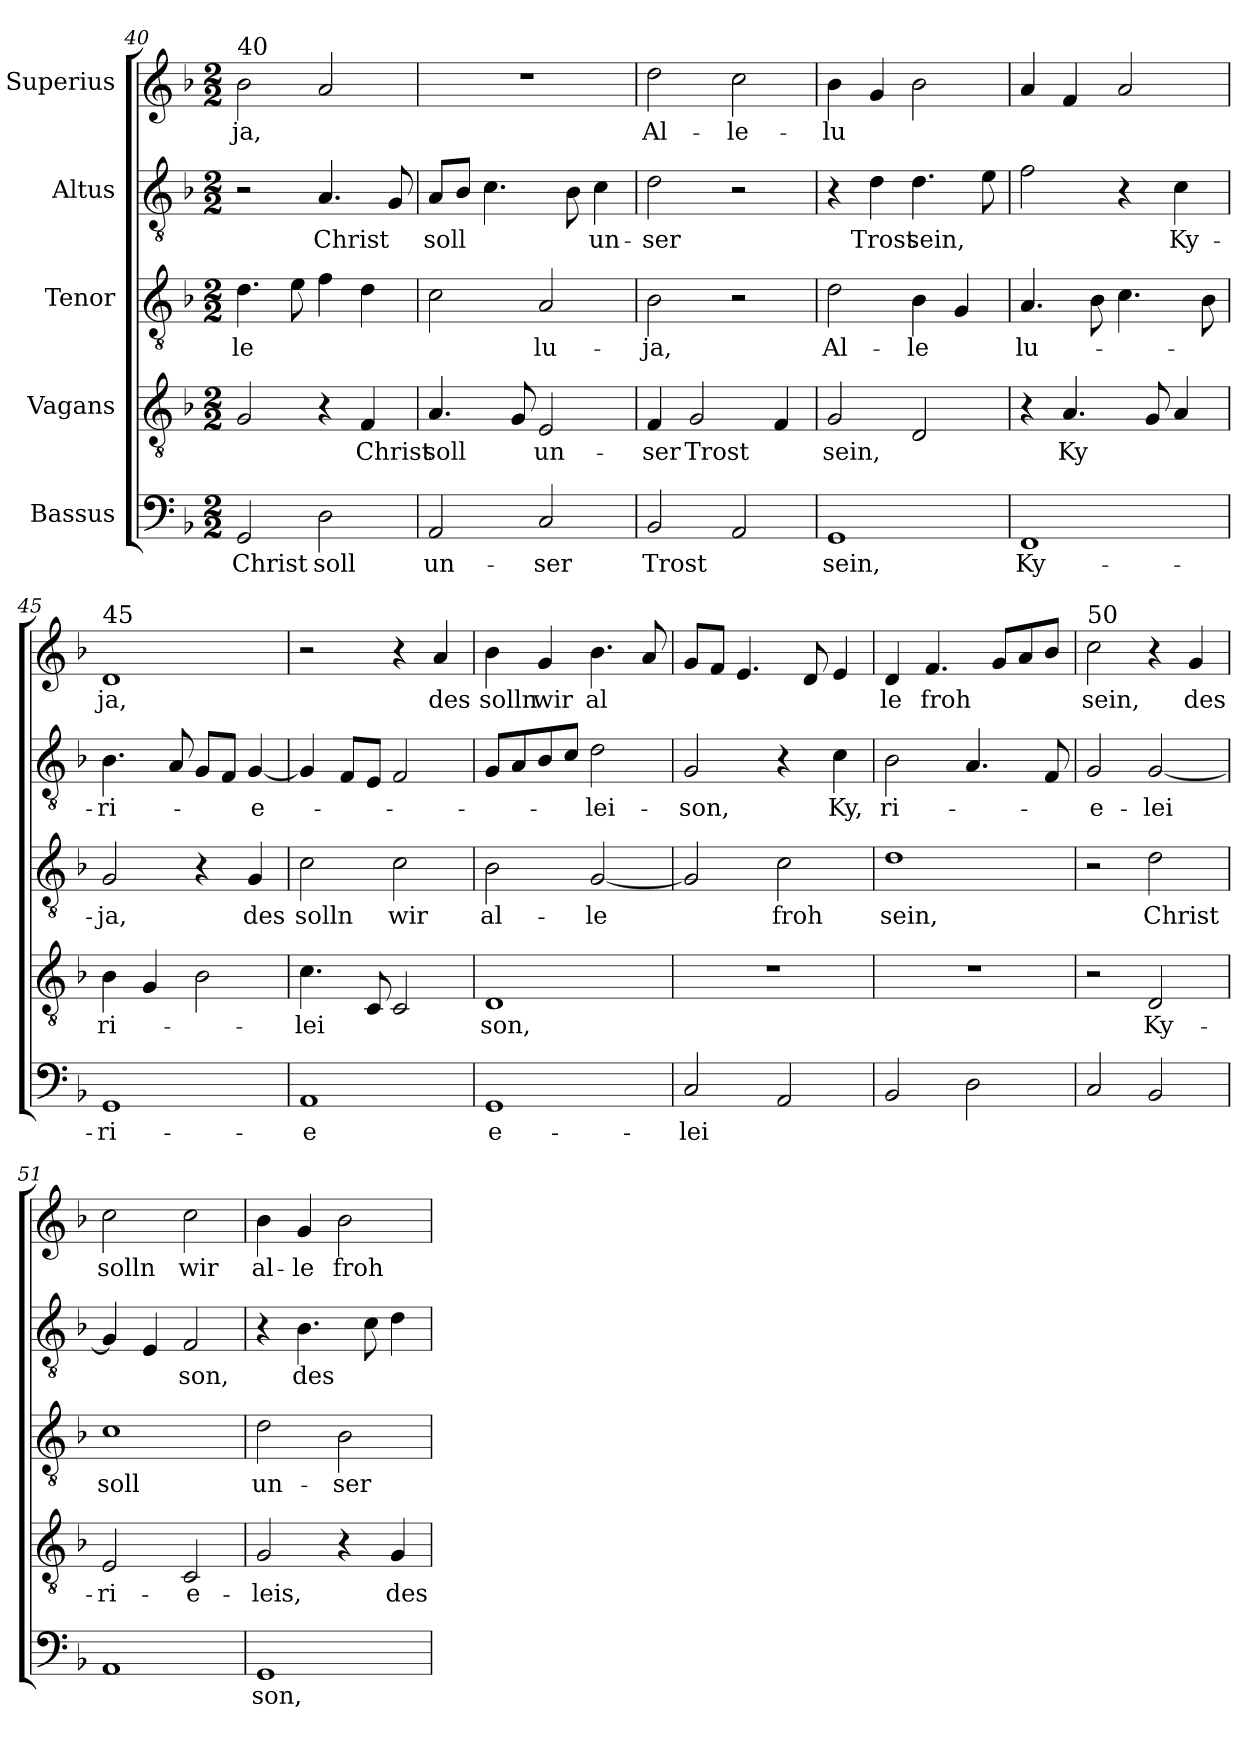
**kern	**text	**kern	**text	**kern	**text	**kern	**text	**kern	**text
*part5	*part5	*part4	*part4	*part3	*part3	*part2	*part2	*part1	*part1
*staff5	*staff5	*staff4	*staff4	*staff3	*staff3	*staff2	*staff2	*staff1	*staff1
*I"Bassus	*	*I"Vagans	*	*I"Tenor	*	*I"Altus	*	*I"Superius	*
*clefF4	*	*clefGv2	*	*clefGv2	*	*clefGv2	*	*clefG2	*
*k[b-]	*	*k[b-]	*	*k[b-]	*	*k[b-]	*	*k[b-]	*
*M2/2	*	*M2/2	*	*M2/2	*	*M2/2	*	*M2/2	*
=40	=40	=40	=40	=40	=40	=40	=40	=40	=40
!	!	!	!	!	!	!	!	!LO:TX:a:t=40	!
!	!LO:LY:b	!	!	!	!LO:LY:b	!	!	!	!LO:LY:b
2GG/	Christ	2G/	.	4.d\	le	2r	.	2b-\	ja,
.	.	.	.	8e\	.	.	.	.	.
!	!LO:LY:b	!	!	!	!	!	!LO:LY:b	!	!
2D\	soll	4r	.	4f\	.	4.A/	Christ	2a/	.
!	!	!	!LO:LY:b	!	!	!	!	!	!
.	.	4F/	Christ	4d\	.	.	.	.	.
.	.	.	.	.	.	8G/	.	.	.
!!LO:LB:g=z
=41	=41	=41	=41	=41	=41	=41	=41	=41	=41
!	!LO:LY:b	!	!LO:LY:b	!	!LO:LY:b	!	!LO:LY:b	!	!
2AA/	un-	4.A/	soll	2c\	--	8A/L	soll	1r	.
.	.	.	.	.	.	8B-/J	.	.	.
.	.	.	.	.	.	4.c\	.	.	.
.	.	8G/	.	.	.	.	.	.	.
!	!LO:LY:b	!	!LO:LY:b	!	!LO:LY:b	!	!	!	!
2C/	ser	2E/	un-	2A/	lu-	.	.	.	.
.	.	.	.	.	.	8B-\	.	.	.
!	!	!	!	!	!	!	!LO:LY:b	!	!
.	.	.	.	.	.	4c\	un-	.	.
=42	=42	=42	=42	=42	=42	=42	=42	=42	=42
!	!LO:LY:b	!	!LO:LY:b	!	!LO:LY:b	!	!LO:LY:b	!	!LO:LY:b
2BB-/	Trost	4F/	ser	2B-\	ja,	2d\	ser	2dd\	Al-
!	!	!	!LO:LY:b	!	!	!	!	!	!
.	.	2G/	Trost	.	.	.	.	.	.
!	!	!	!	!	!	!	!	!	!LO:LY:b
2AA/	.	.	.	2r	.	2r	.	2cc\	le-
.	.	4F/	.	.	.	.	.	.	.
=43	=43	=43	=43	=43	=43	=43	=43	=43	=43
!	!LO:LY:b	!	!LO:LY:b	!	!LO:LY:b	!	!	!	!LO:LY:b
1GG	sein,	2G/	sein,	2d\	Al-	4r	.	4b-\	lu
!	!	!	!	!	!	!	!LO:LY:b	!	!
.	.	.	.	.	.	4d\	Trost	4g/	.
!	!	!	!	!	!LO:LY:b	!	!LO:LY:b	!	!
.	.	2D/	.	4B-\	le	4.d\	sein,	2b-\	.
!	!	!	!	!	!LO:LY:b	!	!	!	!
.	.	.	.	4G/	-	.	.	.	.
.	.	.	.	.	.	8e\	.	.	.
=44	=44	=44	=44	=44	=44	=44	=44	=44	=44
!	!LO:LY:b	!	!	!	!LO:LY:b	!	!	!	!
1FF	Ky-	4r	.	4.A/	lu-	2f\	.	4a/	.
!	!	!	!LO:LY:b	!	!	!	!	!	!LO:LY:b
.	.	4.A/	Ky-	.	.	.	.	4f/	-
.	.	.	.	8B-\	.	.	.	.	.
.	.	.	.	4.c\	.	4r	.	2a/	.
.	.	8G/	.	.	.	.	.	.	.
!	!	!	!LO:LY:b	!	!	!	!LO:LY:b	!	!
.	.	4A/	-	.	.	4c\	Ky-	.	.
.	.	.	.	8B-\	.	.	.	.	.
=45	=45	=45	=45	=45	=45	=45	=45	=45	=45
!	!	!	!	!	!	!	!	!LO:TX:a:t=45	!
!	!LO:LY:b	!	!LO:LY:b	!	!LO:LY:b	!	!LO:LY:b	!	!LO:LY:b
1GG	ri-	4B-\	ri-	2G/	ja,	4.B-\	ri-	1d	ja,
.	.	4G/	.	.	.	.	.	.	.
.	.	.	.	.	.	8A/	.	.	.
.	.	2B-\	.	4r	.	8G/L	.	.	.
.	.	.	.	.	.	8F/J	.	.	.
!	!	!	!	!	!LO:LY:b	!	!LO:LY:b	!	!
.	.	.	.	4G/	des	[4G/	e-	.	.
!!LO:LB:g=z
=46	=46	=46	=46	=46	=46	=46	=46	=46	=46
!	!LO:LY:b	!	!LO:LY:b	!	!LO:LY:b	!	!	!	!
1AA	e	4.c\	lei	2c\	solln	4G/]	.	2r	.
.	.	.	.	.	.	8F/L	.	.	.
!	!	!	!LO:LY:b	!	!	!	!	!	!
.	.	8C/	-	.	.	8E/J	.	.	.
!	!	!	!	!	!LO:LY:b	!	!	!	!
.	.	2C/	.	2c\	wir	2F/	.	4r	.
!	!	!	!	!	!	!	!	!	!LO:LY:b
.	.	.	.	.	.	.	.	4a/	des
=47	=47	=47	=47	=47	=47	=47	=47	=47	=47
!	!LO:LY:b	!	!LO:LY:b	!	!LO:LY:b	!	!	!	!LO:LY:b
1GG	e-	1D	son,	2B-\	al-	8G/L	.	4b-\	solln
.	.	.	.	.	.	8A/	.	.	.
!	!	!	!	!	!	!	!	!	!LO:LY:b
.	.	.	.	.	.	8B-/	.	4g/	wir
.	.	.	.	.	.	8c/J	.	.	.
!	!	!	!	!	!LO:LY:b	!	!LO:LY:b	!	!LO:LY:b
.	.	.	.	[2G/	le	2d\	lei-	4.b-\	al
.	.	.	.	.	.	.	.	8a/	.
=48	=48	=48	=48	=48	=48	=48	=48	=48	=48
!	!LO:LY:b	!	!	!	!	!	!LO:LY:b	!	!
2C/	lei-	1r	.	2G/]	.	2G/	son,	8g/L	.
.	.	.	.	.	.	.	.	8f/J	.
.	.	.	.	.	.	.	.	4.e/	.
!	!	!	!	!	!LO:LY:b	!	!	!	!
2AA/	.	.	.	2c\	froh	4r	.	.	.
.	.	.	.	.	.	.	.	8d/	.
!	!	!	!	!	!	!	!LO:LY:b	!	!
.	.	.	.	.	.	4c\	Ky,	4e/	.
=49	=49	=49	=49	=49	=49	=49	=49	=49	=49
!	!	!	!	!	!LO:LY:b	!	!LO:LY:b	!	!LO:LY:b
2BB-/	.	1r	.	1d	sein,	2B-\	ri-	4d/	le
!	!	!	!	!	!	!	!	!	!LO:LY:b
.	.	.	.	.	.	.	.	4.f/	froh
2D\	.	.	.	.	.	4.A/	.	.	.
.	.	.	.	.	.	.	.	8g/L	.
.	.	.	.	.	.	.	.	8a/	.
.	.	.	.	.	.	8F/	.	8b-/J	.
=50	=50	=50	=50	=50	=50	=50	=50	=50	=50
!	!	!	!	!	!	!	!	!LO:TX:a:t=50	!
!	!	!	!	!	!	!	!LO:LY:b	!	!LO:LY:b
2C/	.	2r	.	2r	.	2G/	e-	2cc\	sein,
!	!	!	!LO:LY:b	!	!LO:LY:b	!	!LO:LY:b	!	!
2BB-/	.	2D/	Ky-	2d\	Christ	[2G/	lei-	4r	.
!	!	!	!	!	!	!	!	!	!LO:LY:b
.	.	.	.	.	.	.	.	4g/	des
!!LO:PB:g=z
=51	=51	=51	=51	=51	=51	=51	=51	=51	=51
!	!LO:LY:b	!	!LO:LY:b	!	!LO:LY:b	!	!LO:LY:b	!	!LO:LY:b
1AA	--	2E/	ri-	1c	soll	4G/]	-	2cc\	solln
.	.	.	.	.	.	4E/	.	.	.
!	!	!	!LO:LY:b	!	!	!	!LO:LY:b	!	!LO:LY:b
.	.	2C/	e-	.	.	2F/	son,	2cc\	wir
=52	=52	=52	=52	=52	=52	=52	=52	=52	=52
!	!LO:LY:b	!	!LO:LY:b	!	!LO:LY:b	!	!	!	!LO:LY:b
1GG	son,	2G/	leis,	2d\	un-	4r	.	4b-\	al-
!	!	!	!	!	!	!	!LO:LY:b	!	!LO:LY:b
.	.	.	.	.	.	4.B-\	des	4g/	le
!	!	!	!	!	!LO:LY:b	!	!	!	!LO:LY:b
.	.	4r	.	2B-\	ser	.	.	2b-\	froh
.	.	.	.	.	.	8c\	.	.	.
!	!	!	!LO:LY:b	!	!	!	!	!	!
.	.	4G/	des	.	.	4d\	.	.	.
=	=	=	=	=	=	=	=	=	=
*-	*-	*-	*-	*-	*-	*-	*-	*-	*-
